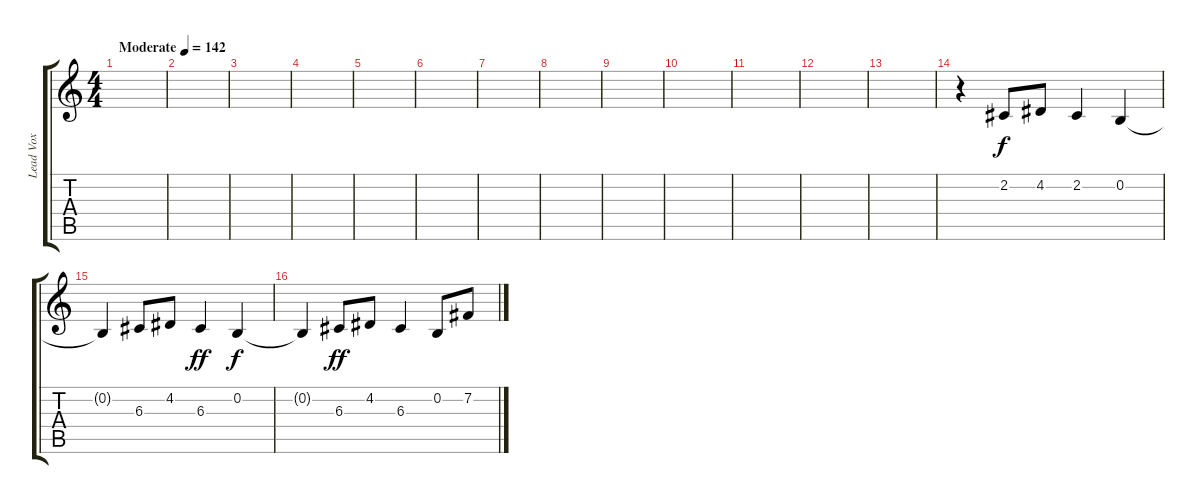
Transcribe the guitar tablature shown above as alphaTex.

\track ("Lead Vox" "Lead Vox") {instrument clarinet}
\staff {score tabs}
\tuning (E4 B3 G3 D3 A2 E2) {hide}
\ts (4 4)
\tempo (142 "Moderate")
\clef g2
\ks c
|
|
|
|
|
|
|
|
|
|
|
|
|
r.4 2.2.8 4.2.8 2.2.4 0.2.4 |
0.2{t}.4 6.3.8 4.2.8 6.3.4{dy ff} 0.2.4{dy f} |
0.2{t}.4 6.3.8{dy ff} 4.2.8 6.3.4 0.2.8 7.2.8
